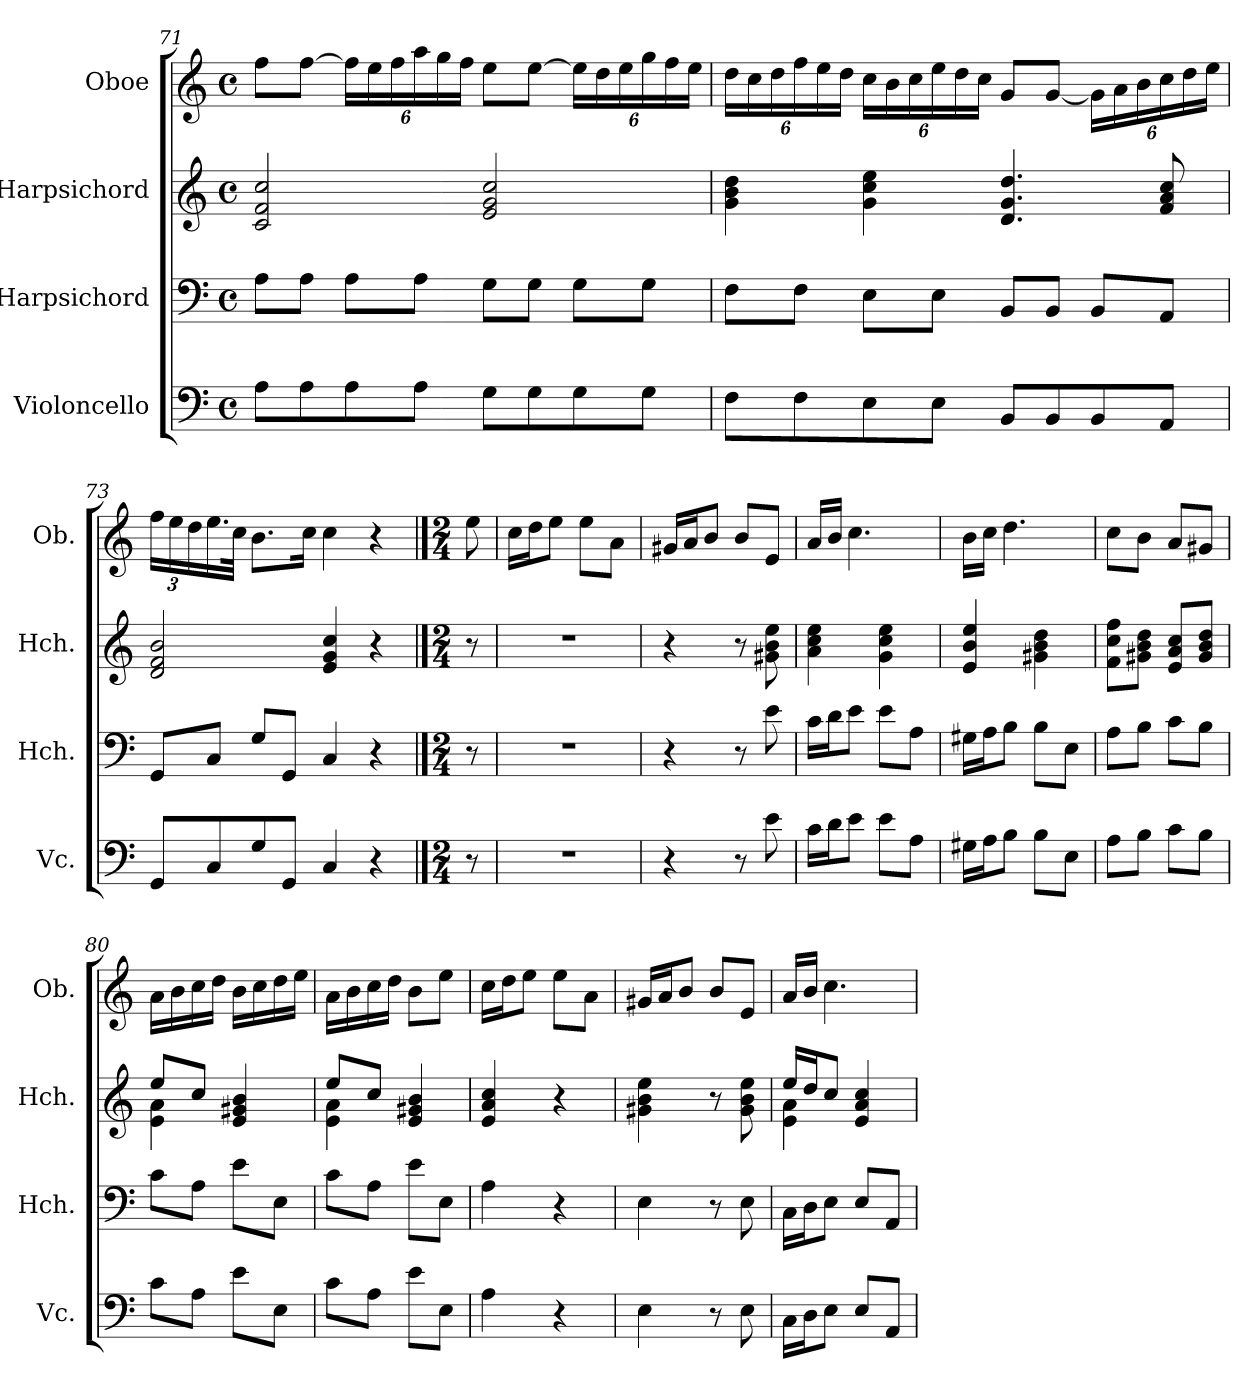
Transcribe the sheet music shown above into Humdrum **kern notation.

**kern	**kern	**kern	**kern
*part4	*part3	*part2	*part1
*staff4	*staff3	*staff2	*staff1
*I"Violoncello	*I"Harpsichord	*I"Harpsichord	*I"Oboe
*I'Vc.	*I'Hch.	*I'Hch.	*I'Ob.
*clefF4	*clefF4	*clefG2	*clefG2
*k[]	*k[]	*k[]	*k[]
*M4/4	*M4/4	*M4/4	*M4/4
*met(c)	*met(c)	*met(c)	*met(c)
=71	=71	=71	=71
8A\L	8A\L	2c/ 2f/ 2cc/	8ff\L
8A\	8A\J	.	[8ff\J
*	*	*	*Xbrackettup
8A\	8A\L	.	24ff\LL]
.	.	.	24ee\
.	.	.	24ff\
8A\J	8A\J	.	24aa\
.	.	.	24gg\
.	.	.	24ff\JJ
8G\L	8G\L	2e/ 2g/ 2cc/	8ee\L
8G\	8G\J	.	[8ee\J
8G\	8G\L	.	24ee\LL]
.	.	.	24dd\
.	.	.	24ee\
8G\J	8G\J	.	24gg\
.	.	.	24ff\
.	.	.	24ee\JJ
!!LO:LB:g=z
=72	=72	=72	=72
8F\L	8F\L	4g\ 4b\ 4dd\	24dd\LL
.	.	.	24cc\
.	.	.	24dd\
8F\	8F\J	.	24ff\
.	.	.	24ee\
.	.	.	24dd\JJ
8E\	8E\L	4g\ 4cc\ 4ee\	24cc\LL
.	.	.	24b\
.	.	.	24cc\
8E\J	8E\J	.	24ee\
.	.	.	24dd\
.	.	.	24cc\JJ
8BB/L	8BB/L	4.d/ 4.g/ 4.dd/	8g/L
8BB/	8BB/J	.	[8g/J
8BB/	8BB/L	.	24g\LL]
.	.	.	24a\
.	.	.	24b\
8AA/J	8AA/J	8f/ 8a/ 8cc/	24cc\
.	.	.	24dd\
.	.	.	24ee\JJ
=73	=73	=73	=73
8GG/L	8GG/L	2d/ 2f/ 2b/	24ff\LL
.	.	.	24ee\
.	.	.	24dd\
8C/	8C/J	.	16.ee\
.	.	.	32cc\JJk
8G/	8G/L	.	8.b\L
8GG/J	8GG/J	.	.
.	.	.	16cc\Jk
4C/	4C/	4e/ 4g/ 4cc/	4cc\
4r	4r	4r	4r
==74	==74	==74	==74
*M2/4	*M2/4	*M2/4	*M2/4
*	*	*	*MM110
8r	8r	8r	8ee\
=75	=75	=75	=75
2r	2r	2r	16cc\LL
.	.	.	16dd\J
.	.	.	8ee\J
.	.	.	8ee\L
.	.	.	8a\J
!!LO:LB:g=z
=76	=76	=76	=76
4r	4r	4r	16g#X/LL
.	.	.	16a/J
.	.	.	8b/J
8r	8r	8r	8b/L
8e\	8e\	8g#X\ 8b\ 8ee\	8e/J
=77	=77	=77	=77
16c\LL	16c\LL	4a\ 4cc\ 4ee\	16a/LL
16d\J	16d\J	.	16b/JJ
8e\J	8e\J	.	4.cc\
8e\L	8e\L	4g\ 4cc\ 4ee\	.
8A\J	8A\J	.	.
=78	=78	=78	=78
16G#X\LL	16G#X\LL	4e/ 4b/ 4ee/	16b\LL
16A\J	16A\J	.	16cc\JJ
8B\J	8B\J	.	4.dd\
8B\L	8B\L	4g#X\ 4b\ 4dd\	.
8E\J	8E\J	.	.
=79	=79	=79	=79
8A\L	8A\L	8f\ 8cc\ 8ff\L	8cc\L
8B\J	8B\J	8g#X\ 8b\ 8dd\J	8b\J
8c\L	8c\L	8e/ 8a/ 8cc/L	8a/L
8B\J	8B\J	8g#/ 8b/ 8dd/J	8g#X/J
!!LO:LB:g=z
=80	=80	=80	=80
*	*	*^	*
8c\L	8c\L	8ee/L	4e\ 4a\	16a\LL
.	.	.	.	16b\
8A\J	8A\J	8cc/J	.	16cc\
.	.	.	.	16dd\JJ
8e\L	8e\L	4e/ 4g#X/ 4b/	4ryy	16b\LL
.	.	.	.	16cc\
8E\J	8E\J	.	.	16dd\
.	.	.	.	16ee\JJ
=81	=81	=81	=81	=81
8c\L	8c\L	8ee/L	4e\ 4a\	16a\LL
.	.	.	.	16b\
8A\J	8A\J	8cc/J	.	16cc\
.	.	.	.	16dd\JJ
8e\L	8e\L	4e/ 4g#X/ 4b/	4ryy	8b\L
8E\J	8E\J	.	.	8ee\J
*	*	*v	*v	*
=82	=82	=82	=82
4A\	4A\	4e/ 4a/ 4cc/	16cc\LL
.	.	.	16dd\J
.	.	.	8ee\J
4r	4r	4r	8ee\L
.	.	.	8a\J
=83	=83	=83	=83
4E\	4E\	4g#X\ 4b\ 4ee\	16g#X/LL
.	.	.	16a/J
.	.	.	8b/J
8r	8r	8r	8b/L
8E\	8E\	8g#\ 8b\ 8ee\	8e/J
=84	=84	=84	=84
*	*	*^	*
16C\LL	16C\LL	16ee/LL	4e\ 4a\	16a/LL
16D\J	16D\J	16dd/J	.	16b/JJ
8E\J	8E\J	8cc/J	.	4.cc\
8E/L	8E/L	4e/ 4a/ 4cc/	4ryy	.
8AA/J	8AA/J	.	.	.
*	*	*v	*v	*
=	=	=	=
*-	*-	*-	*-
